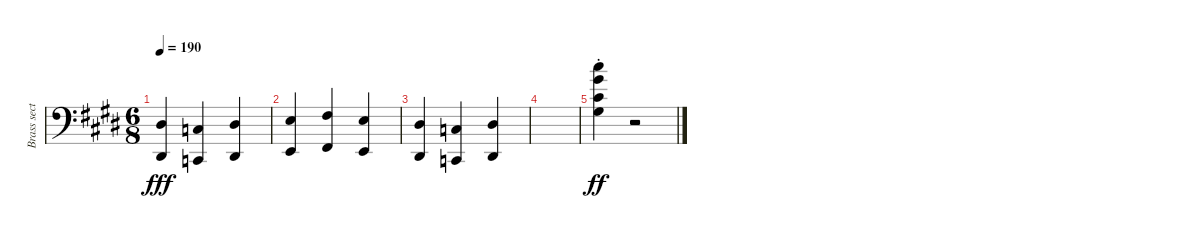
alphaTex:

\track ("Brass section" "Brass sect") {instrument brasssection}
\staff {score}
\tuning (Db4 Ab3 E3 B2 Gb2 A1) {hide}
\ts (6 8)
\tempo 190
\clef f4
\ks c#minor
(4.4 6.6).4{dy fff} (1.4 3.6).4 (4.4 6.6).4 |
(0.3 7.6).4 (2.3 0.5).4 (0.3 7.6).4 |
(4.4 6.6).4 (1.4 3.6).4 (4.4 6.6).4 |
|
(12.1{st} 12.2{st} 9.3{st} 9.4{st}).4{dy ff} r.2
